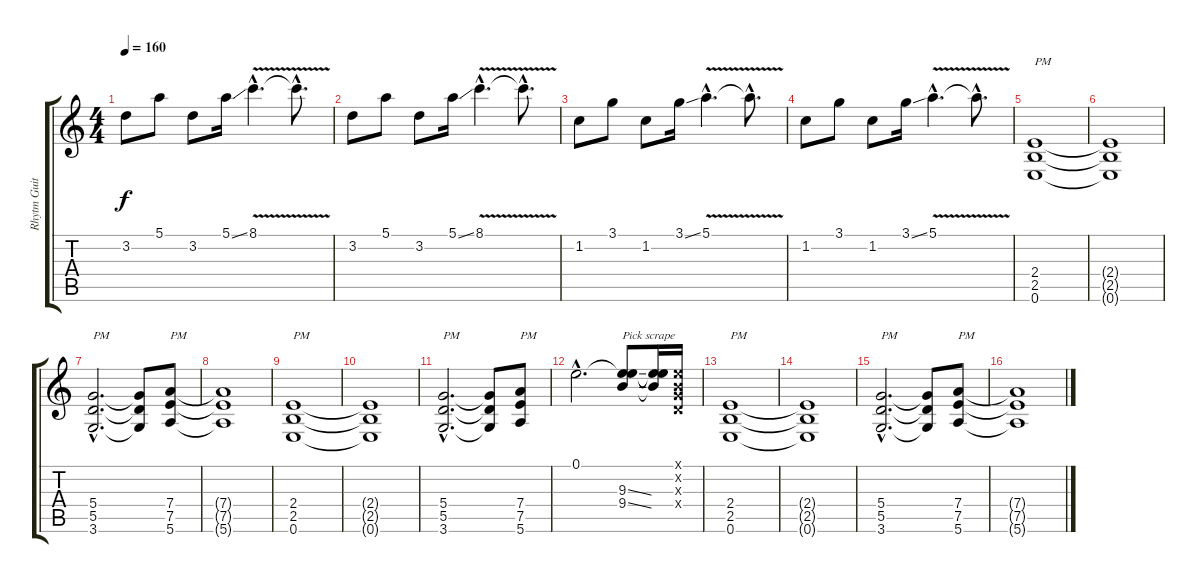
\track ("Rhytm Guitar" "Rhytm Guit") {instrument overdrivenguitar}
\staff {score tabs}
\tuning (E4 B3 G3 D3 A2 E2) {hide}
\ts (4 4)
\tempo 160
\clef g2
\ks c
3.2.8{dy f} 5.1.8 3.2.8 5.1{ss}.16 8.1{v hac}.4{d} 8.1{hac t}.8{d} |
3.2.8 5.1.8 3.2.8 5.1{ss}.16 8.1{v hac}.4{d} 8.1{hac t}.8{d} |
1.2.8 3.1.8 1.2.8 3.1{ss}.16 5.1{v hac}.4{d} 5.1{hac t}.8{d} |
1.2.8 3.1.8 1.2.8 3.1{ss}.16 5.1{v hac}.4{d} 5.1{hac t}.8{d} |
(2.4 2.5 0.6).1{txt "PM"} |
(2.4{t} 2.5{t} 0.6{t}).1 |
(5.4{hac} 5.5{hac} 3.6{hac}).2{d txt "PM"} (5.4{t} 5.5{t} 3.6{t}).8 (7.4 7.5 5.6).8{txt "PM"} |
(7.4{t} 7.5{t} 5.6{t}).1 |
(2.4 2.5 0.6).1{txt "PM"} |
(2.4{t} 2.5{t} 0.6{t}).1 |
(5.4{hac} 5.5{hac} 3.6{hac}).2{d txt "PM"} (5.4{t} 5.5{t} 3.6{t}).8 (7.4 7.5 5.6).8{txt "PM"} |
0.1{hac}.2{d} (0.1{t} 9.3{ss} 9.4{ss}).8{txt "Pick scrape"} (0.1{t} 9.3{t} 9.4{t}).16 (0.1{x} 0.2{x} 0.3{x} 0.4{x}).16 |
(2.4 2.5 0.6).1{txt "PM"} |
(2.4{t} 2.5{t} 0.6{t}).1 |
(5.4{hac} 5.5{hac} 3.6{hac}).2{d txt "PM"} (5.4{t} 5.5{t} 3.6{t}).8 (7.4 7.5 5.6).8{txt "PM"} |
(7.4{t} 7.5{t} 5.6{t}).1
